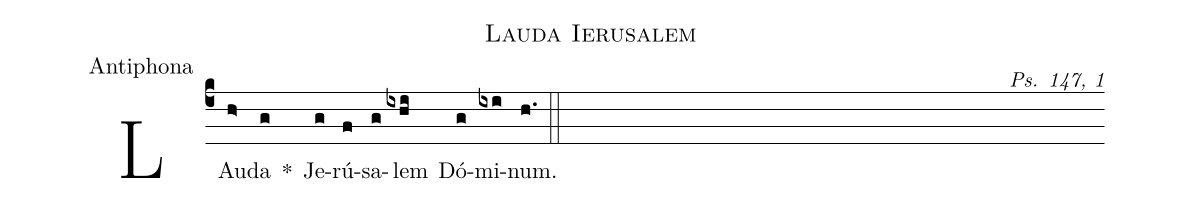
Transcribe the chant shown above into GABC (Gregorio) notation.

name:Lauda Ierusalem;
office-part:Antiphona;
commentary:Ps. 147, 1;
%%
(c4)
LAu(h>)da(g) *()
Je(g)rú(f)sa(g)lem(ixhi) Dó(g)mi(ixi)num.(h.) (::)
